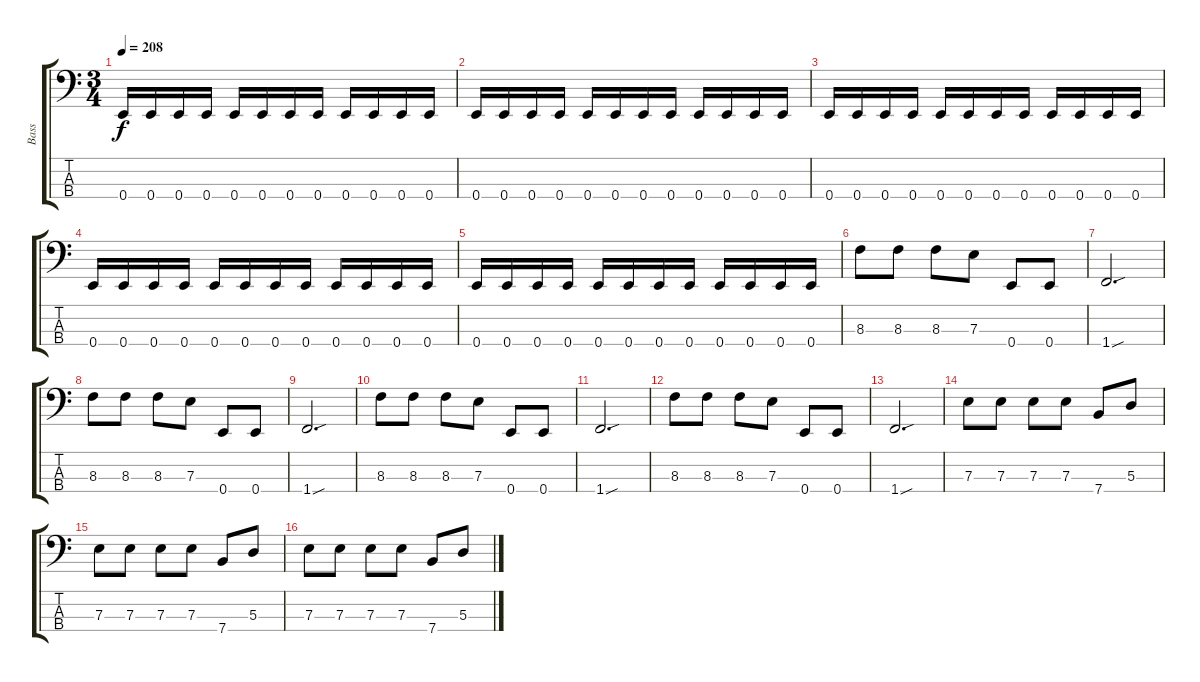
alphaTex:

\track ("Bass" "Bass") {instrument electricbassfinger}
\staff {score tabs}
\tuning (G2 D2 A1 E1) {hide}
\ts (3 4)
\tempo 208
\clef f4
\ks c
0.4.16{dy f} 0.4.16 0.4.16 0.4.16 0.4.16 0.4.16 0.4.16 0.4.16 0.4.16 0.4.16 0.4.16 0.4.16 |
0.4.16 0.4.16 0.4.16 0.4.16 0.4.16 0.4.16 0.4.16 0.4.16 0.4.16 0.4.16 0.4.16 0.4.16 |
0.4.16 0.4.16 0.4.16 0.4.16 0.4.16 0.4.16 0.4.16 0.4.16 0.4.16 0.4.16 0.4.16 0.4.16 |
0.4.16 0.4.16 0.4.16 0.4.16 0.4.16 0.4.16 0.4.16 0.4.16 0.4.16 0.4.16 0.4.16 0.4.16 |
0.4.16 0.4.16 0.4.16 0.4.16 0.4.16 0.4.16 0.4.16 0.4.16 0.4.16 0.4.16 0.4.16 0.4.16 |
8.3.8 8.3.8 8.3.8 7.3.8 0.4.8 0.4.8 |
1.4{sou}.2{d} |
8.3.8 8.3.8 8.3.8 7.3.8 0.4.8 0.4.8 |
1.4{sou}.2{d} |
8.3.8 8.3.8 8.3.8 7.3.8 0.4.8 0.4.8 |
1.4{sou}.2{d} |
8.3.8 8.3.8 8.3.8 7.3.8 0.4.8 0.4.8 |
1.4{sou}.2{d} |
7.3.8 7.3.8 7.3.8 7.3.8 7.4.8 5.3.8 |
7.3.8 7.3.8 7.3.8 7.3.8 7.4.8 5.3.8 |
7.3.8 7.3.8 7.3.8 7.3.8 7.4.8 5.3.8
